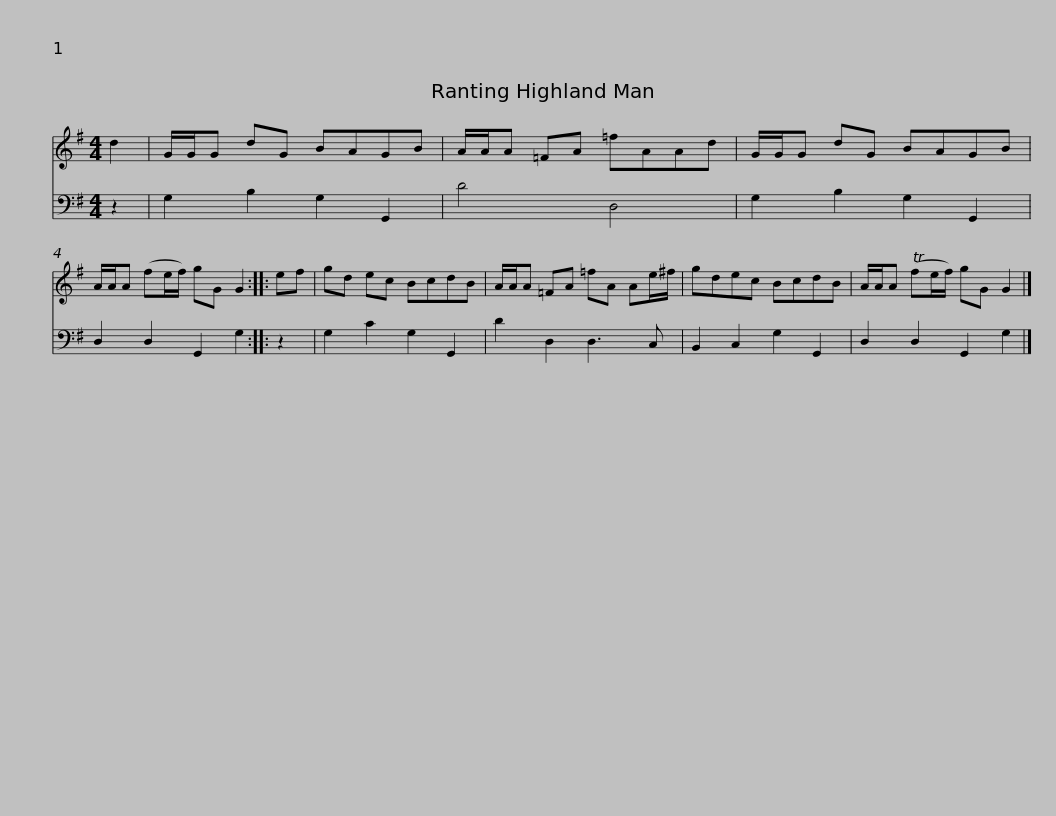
X:1
%%score 1 2
L:1/8
M:4/4
I:linebreak $
K:G
V:1 treble
V:2 bass
V:1
 d2 | G/G/G dG BAGB | A/A/A =FA =fAAd | G/G/G dG BAGB | A/A/A (fe/f/) gG G2 :: %5
 ef |$ gd ec BcdB | A/A/A =FA =fA Ae/^f/ | gdec BcdB | A/A/A (Tfe/f/) gG G2 |] %10
V:2
 z2 | G,2 B,2 G,2 G,,2 | D4 D,4 | G,2 B,2 G,2 G,,2 | D,2 D,2 G,,2 G,2 :: %5
 z2 |$ G,2 C2 G,2 G,,2 | D2 D,2 D,3 C, | B,,2 C,2 G,2 G,,2 | D,2 D,2 G,,2 G,2 |] %10
